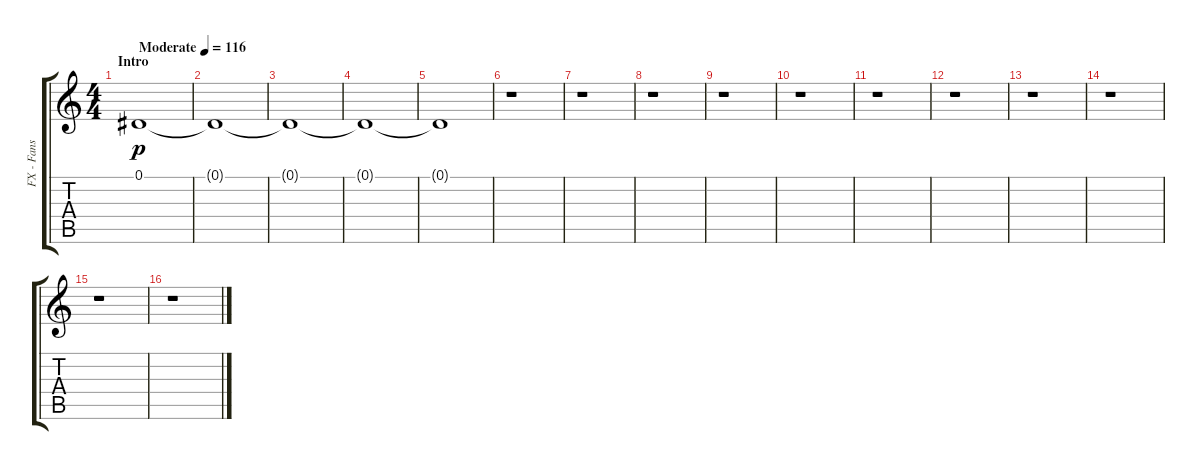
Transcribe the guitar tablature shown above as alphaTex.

\track ("FX - Fans" "FX - Fans") {instrument applause}
\staff {score tabs}
\tuning (Eb4 Bb3 Gb3 Db3 Ab2 Eb2) {hide}
\ts (4 4)
\section ("" "Intro")
\tempo (116 "Moderate")
\clef g2
\ks c
0.1.1{dy p instrument applause} |
0.1{t}.1 |
0.1{t}.1 |
0.1{t}.1 |
0.1{t}.1 |
r.1 |
r.1 |
r.1 |
r.1 |
r.1 |
r.1 |
r.1 |
r.1 |
r.1 |
r.1 |
r.1
